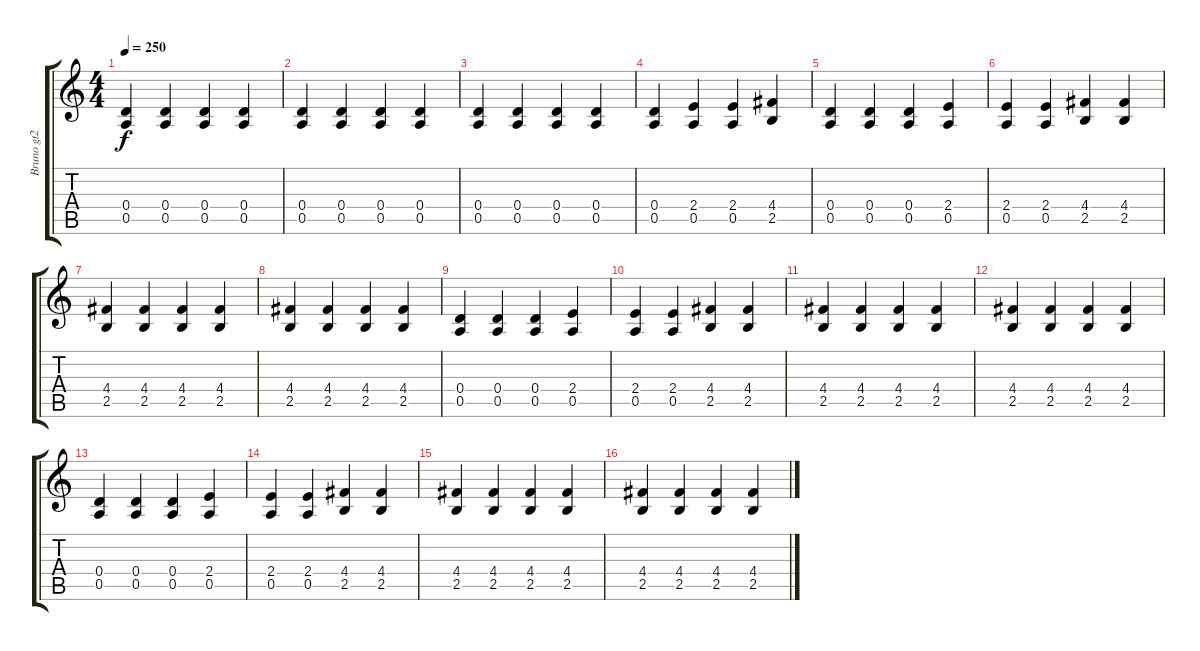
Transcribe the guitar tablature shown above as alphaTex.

\track ("Bruno gt2" "Bruno gt2") {instrument distortionguitar}
\staff {score tabs}
\tuning (E4 B3 G3 D3 A2 E2) {hide}
\ts (4 4)
\tempo 250
\clef g2
\ks c
(0.4 0.5).4{dy f} (0.4 0.5).4 (0.4 0.5).4 (0.4 0.5).4 |
(0.4 0.5).4 (0.4 0.5).4 (0.4 0.5).4 (0.4 0.5).4 |
(0.4 0.5).4 (0.4 0.5).4 (0.4 0.5).4 (0.4 0.5).4 |
(0.4 0.5).4 (2.4 0.5).4 (2.4 0.5).4 (4.4 2.5).4 |
(0.4 0.5).4 (0.4 0.5).4 (0.4 0.5).4 (2.4 0.5).4 |
(2.4 0.5).4 (2.4 0.5).4 (4.4 2.5).4 (4.4 2.5).4 |
(4.4 2.5).4 (4.4 2.5).4 (4.4 2.5).4 (4.4 2.5).4 |
(4.4 2.5).4 (4.4 2.5).4 (4.4 2.5).4 (4.4 2.5).4 |
(0.4 0.5).4 (0.4 0.5).4 (0.4 0.5).4 (2.4 0.5).4 |
(2.4 0.5).4 (2.4 0.5).4 (4.4 2.5).4 (4.4 2.5).4 |
(4.4 2.5).4 (4.4 2.5).4 (4.4 2.5).4 (4.4 2.5).4 |
(4.4 2.5).4 (4.4 2.5).4 (4.4 2.5).4 (4.4 2.5).4 |
(0.4 0.5).4 (0.4 0.5).4 (0.4 0.5).4 (2.4 0.5).4 |
(2.4 0.5).4 (2.4 0.5).4 (4.4 2.5).4 (4.4 2.5).4 |
(4.4 2.5).4 (4.4 2.5).4 (4.4 2.5).4 (4.4 2.5).4 |
(4.4 2.5).4 (4.4 2.5).4 (4.4 2.5).4 (4.4 2.5).4
